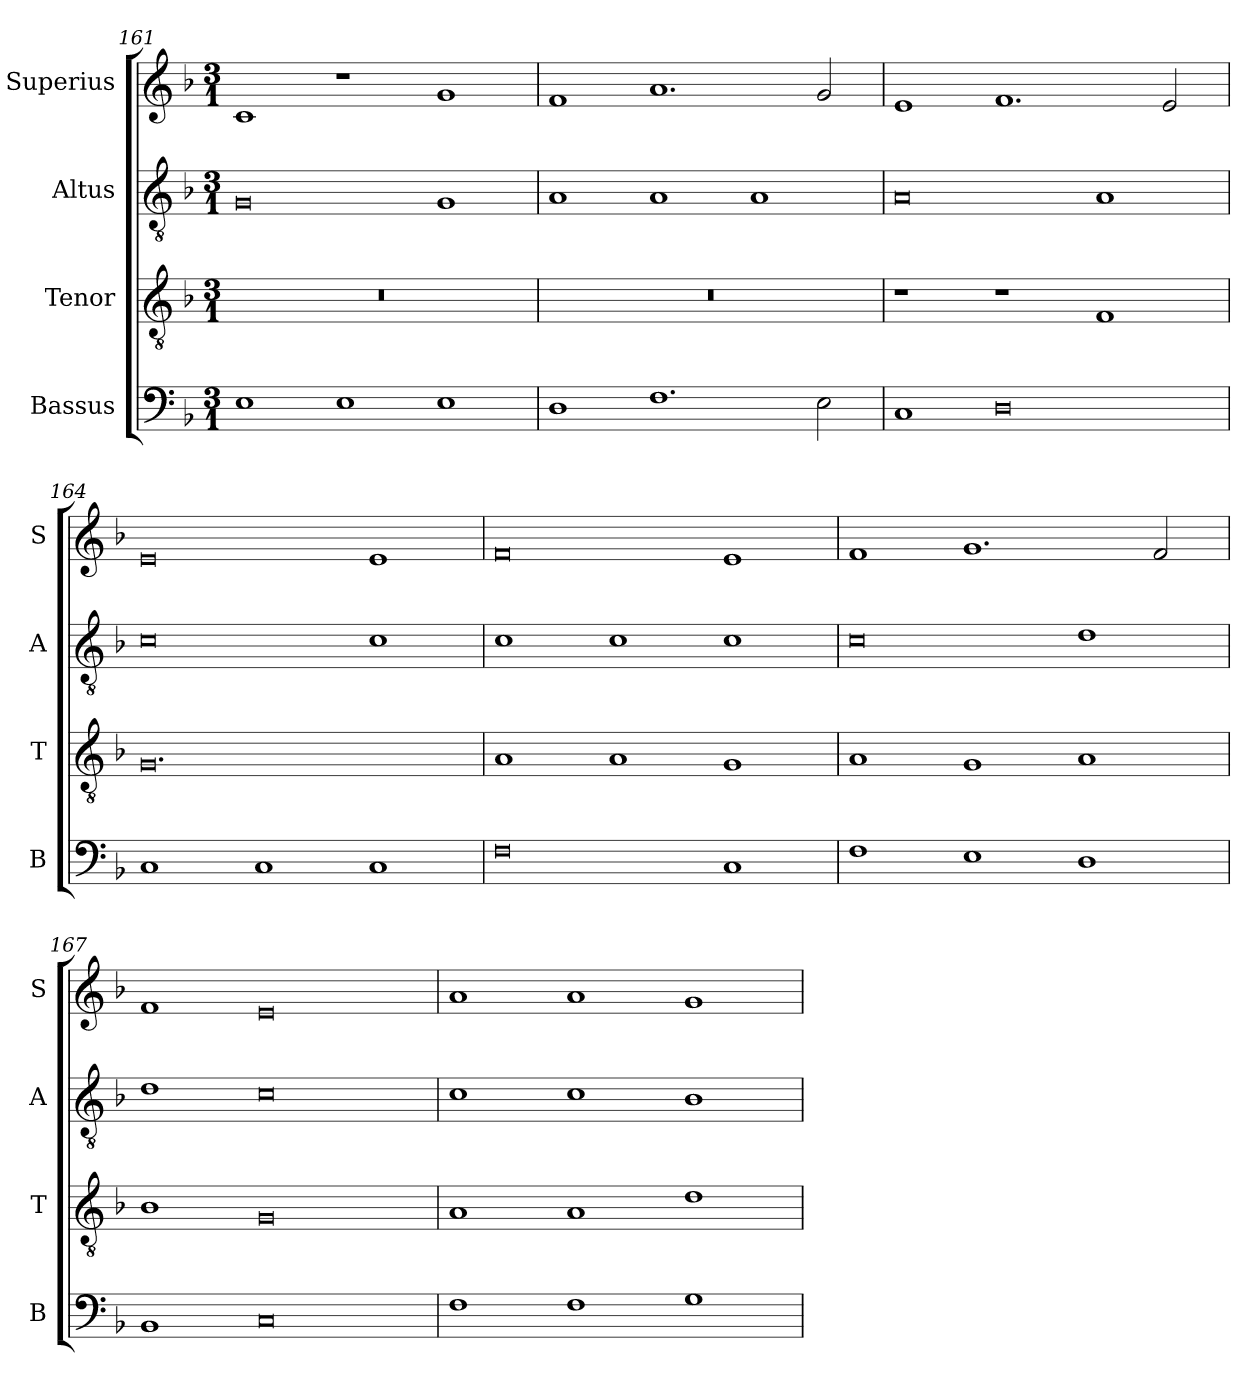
**kern	**kern	**kern	**kern
*part4	*part3	*part2	*part1
*staff4	*staff3	*staff2	*staff1
*I"Bassus	*I"Tenor	*I"Altus	*I"Superius
*I'B	*I'T	*I'A	*I'S
*clefF4	*clefGv2	*clefGv2	*clefG2
*k[b-]	*k[b-]	*k[b-]	*k[b-]
*M3/1	*M3/1	*M3/1	*M3/1
=161	=161	=161	=161
1E	0.r	0G	1c
1E	.	.	1r
1E	.	1G	1g
=162	=162	=162	=162
1D	0.r	1A	1f
1.F	.	1A	1.a
.	.	1A	.
2E\	.	.	2g/
=163	=163	=163	=163
1C	1r	0A	1e
0D	1r	.	1.f
.	1F	1A	.
.	.	.	2e/
=164	=164	=164	=164
1C	0.G	0c	0e
1C	.	.	.
1C	.	1c	1e
=165	=165	=165	=165
0F	1A	1c	0f
.	1A	1c	.
1C	1G	1c	1e
=166	=166	=166	=166
1F	1A	0c	1f
1E	1G	.	1.g
1D	1A	1d	.
.	.	.	2f/
=167	=167	=167	=167
1BB-	1B-	1d	1f
0C	0G	0c	0e
=168	=168	=168	=168
1F	1A	1c	1a
1F	1A	1c	1a
1G	1d	1B-	1g
=	=	=	=
*-	*-	*-	*-
